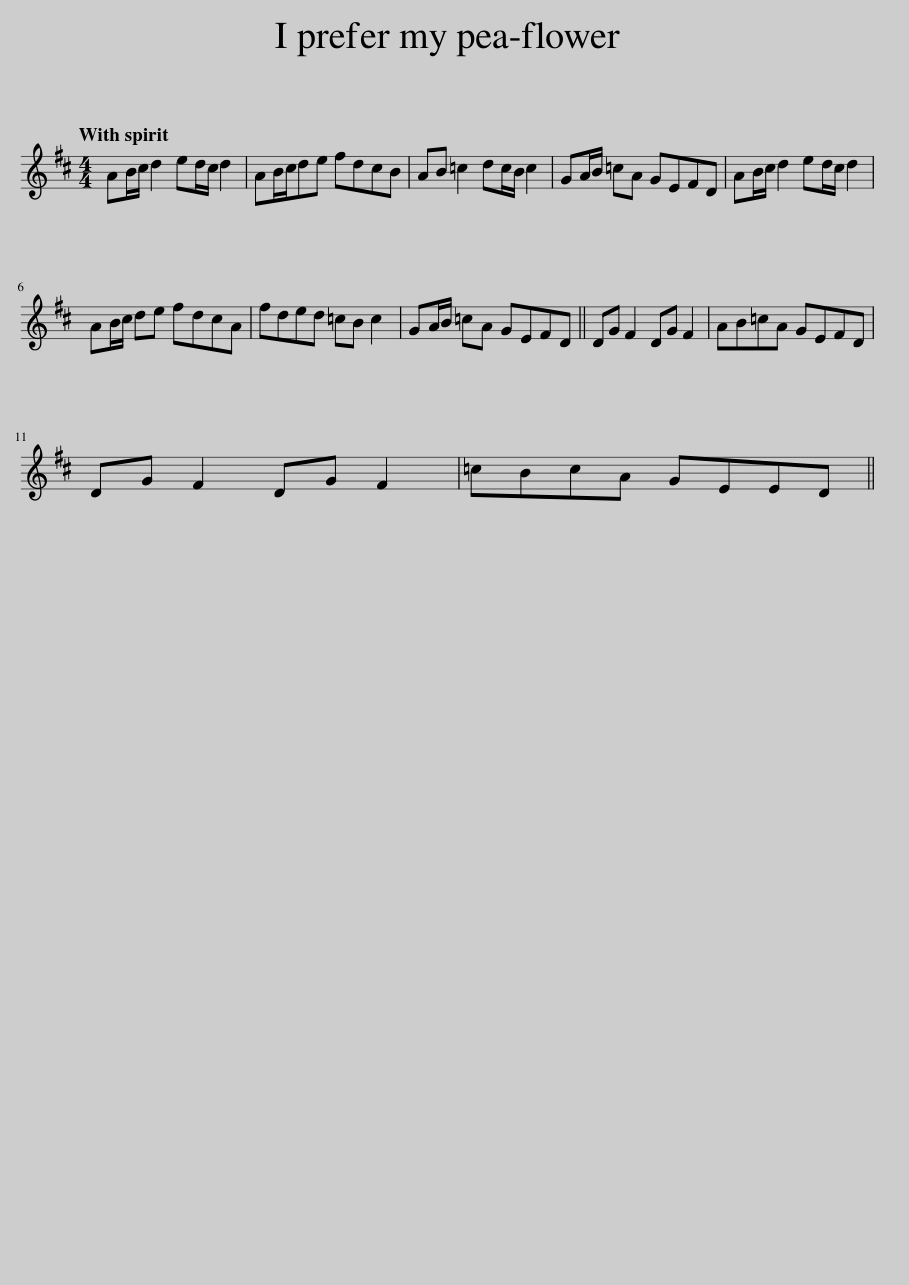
X:1
L:1/8
Q:1/4=120
M:4/4
I:linebreak $
K:D
V:1 treble
V:1
 AB/c/ d2 ed/c/ d2 | AB/c/de fdcB | AB =c2 dc/B/ c2 | GA/B/ =cA GEFD | AB/c/ d2 ed/c/ d2 |$ %5
 AB/c/ de fdcA | fded =cB c2 | GA/B/ =cA GEFD || DG F2 DG F2 | AB=cA GEFD |$ %10
 DG F2 DG F2 | =cBcA GEED || %12
